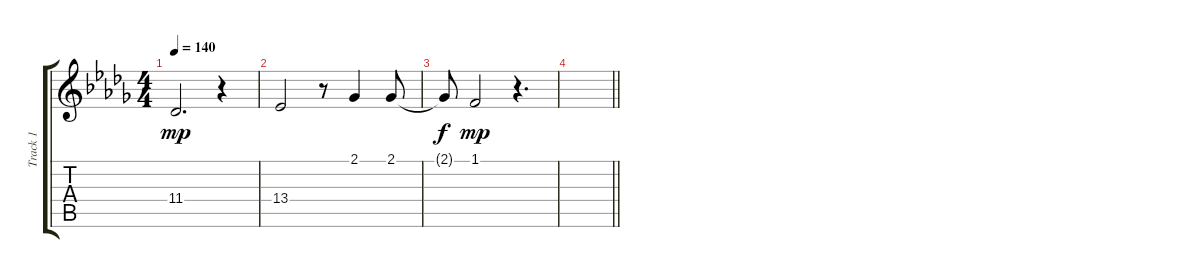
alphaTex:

\track ("Track 1" "Track 1") {instrument acousticgrandpiano}
\staff {score tabs}
\tuning (E4 B3 G3 D3 A2 E2) {hide}
\ts (4 4)
\tempo 140
\clef g2
\ks db
11.4.2{d dy mp} r.4 |
13.4.2 r.8 2.1.4 2.1.8 |
2.1{t}.8{dy f} 1.1.2{dy mp} r.4{d} |
\barLineRight lightlight
